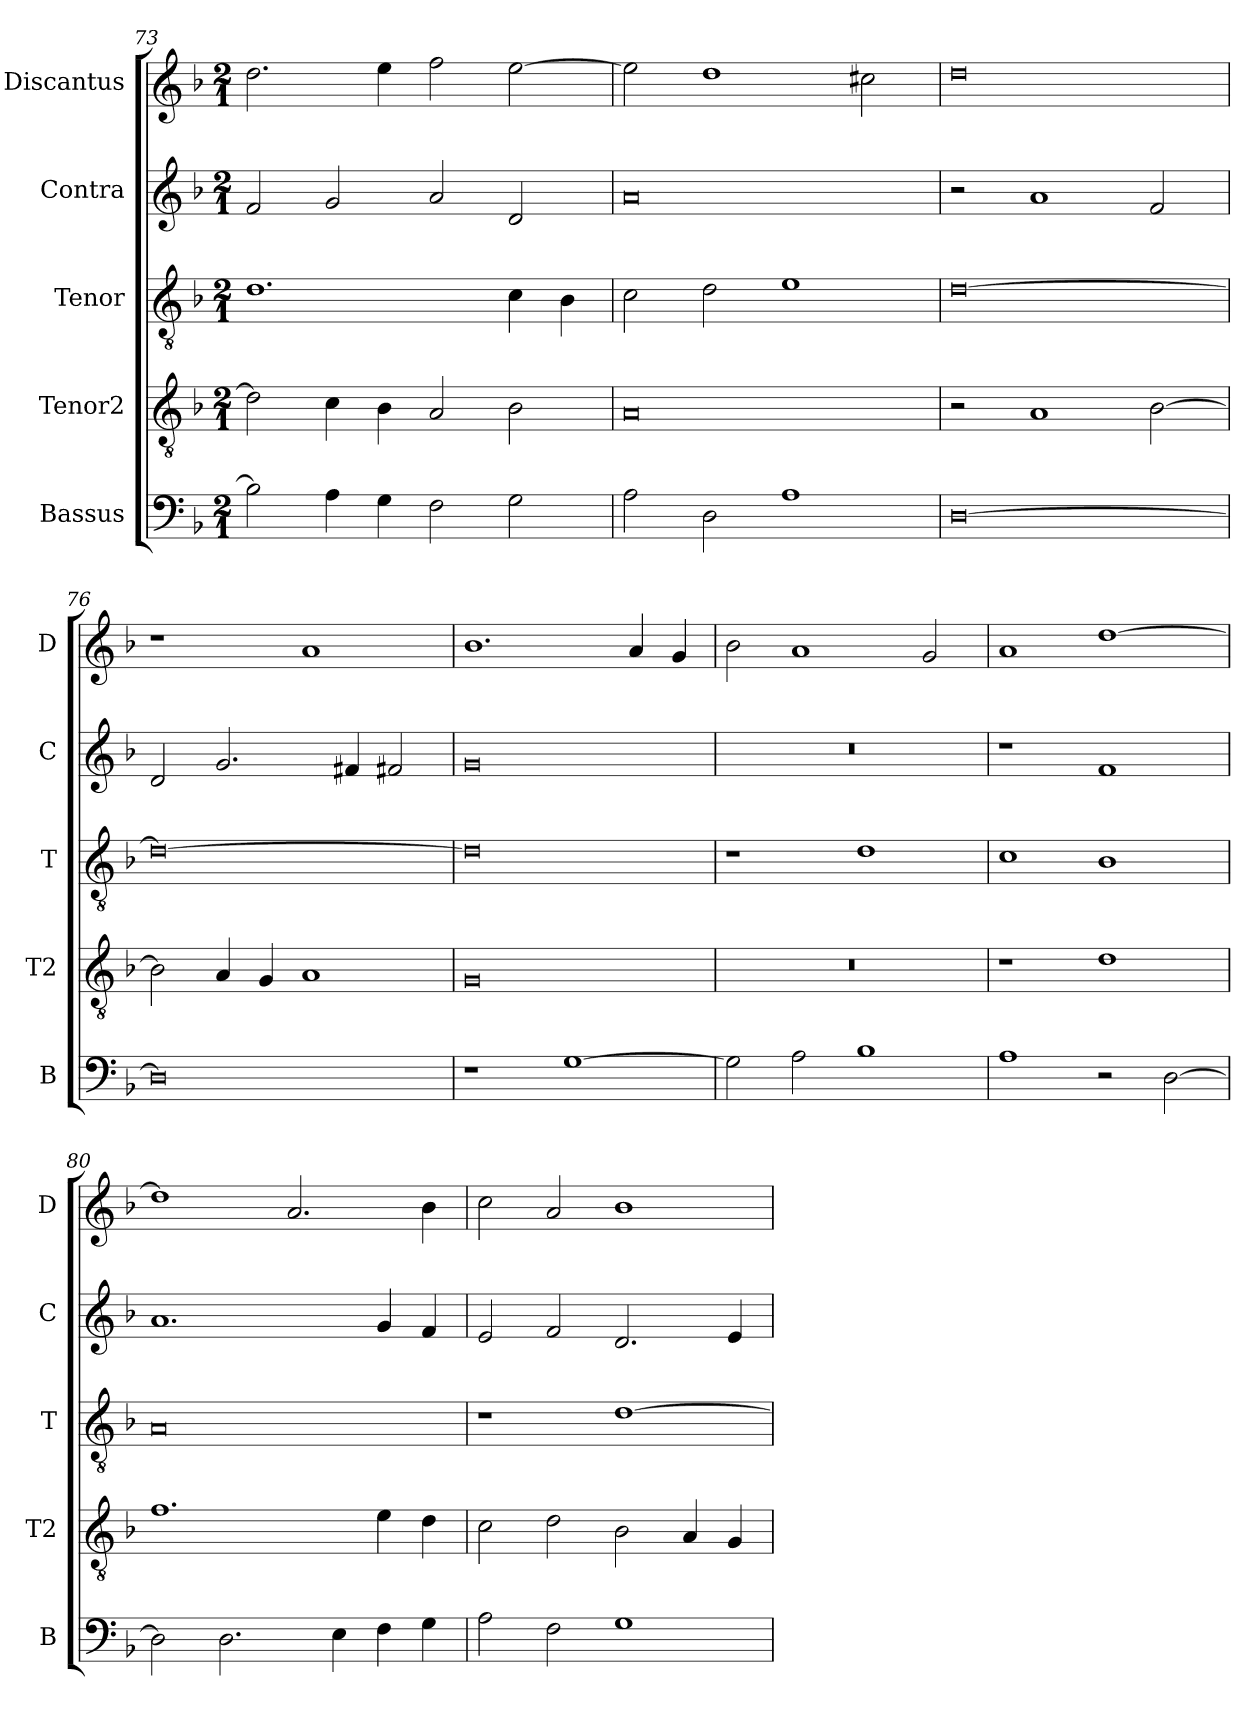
**kern	**kern	**kern	**kern	**kern
*part5	*part4	*part3	*part2	*part1
*staff5	*staff4	*staff3	*staff2	*staff1
*I"Bassus	*I"Tenor2	*I"Tenor	*I"Contra	*I"Discantus
*I'B	*I'T2	*I'T	*I'C	*I'D
*clefF4	*clefGv2	*clefGv2	*clefG2	*clefG2
*k[b-]	*k[b-]	*k[b-]	*k[b-]	*k[b-]
*M2/1	*M2/1	*M2/1	*M2/1	*M2/1
=73	=73	=73	=73	=73
2B-\]	2d\]	1.d	2f/	2.dd\
4A\	4c\	.	2g/	.
4G\	4B-\	.	.	4ee\
2F\	2A/	.	2a/	2ff\
2G\	2B-\	4c\	2d/	[2ee\
.	.	4B-\	.	.
=74	=74	=74	=74	=74
2A\	0A	2c\	0a	2ee\]
2D\	.	2d\	.	1dd
1A	.	1e	.	.
.	.	.	.	2cc#X\
=75	=75	=75	=75	=75
[0D	2r	[0d	2r	0dd
.	1A	.	1a	.
.	[2B-\	.	2f/	.
=76	=76	=76	=76	=76
0D]	2B-\]	0d_	2d/	1r
.	4A/	.	2.g/	.
.	4G/	.	.	.
.	1A	.	.	1a
.	.	.	4f#X/	.
.	.	.	2f#X/	.
=77	=77	=77	=77	=77
1r	0G	0d]	0g	1.b-
[1G	.	.	.	.
.	.	.	.	4a/
.	.	.	.	4g/
=78	=78	=78	=78	=78
2G\]	0r	1r	0r	2b-\
2A\	.	.	.	1a
1B-	.	1d	.	.
.	.	.	.	2g/
=79	=79	=79	=79	=79
1A	1r	1c	1r	1a
2r	1d	1B-	1f	[1dd
[2D\	.	.	.	.
=80	=80	=80	=80	=80
2D\]	1.f	0A	1.a	1dd]
2.D\	.	.	.	.
.	.	.	.	2.a/
4E\	.	.	.	.
4F\	4e\	.	4g/	.
4G\	4d\	.	4f/	4b-\
=81	=81	=81	=81	=81
2A\	2c\	1r	2e/	2cc\
2F\	2d\	.	2f/	2a/
1G	2B-\	[1d	2.d/	1b-
.	4A/	.	.	.
.	4G/	.	4e/	.
=	=	=	=	=
*-	*-	*-	*-	*-
